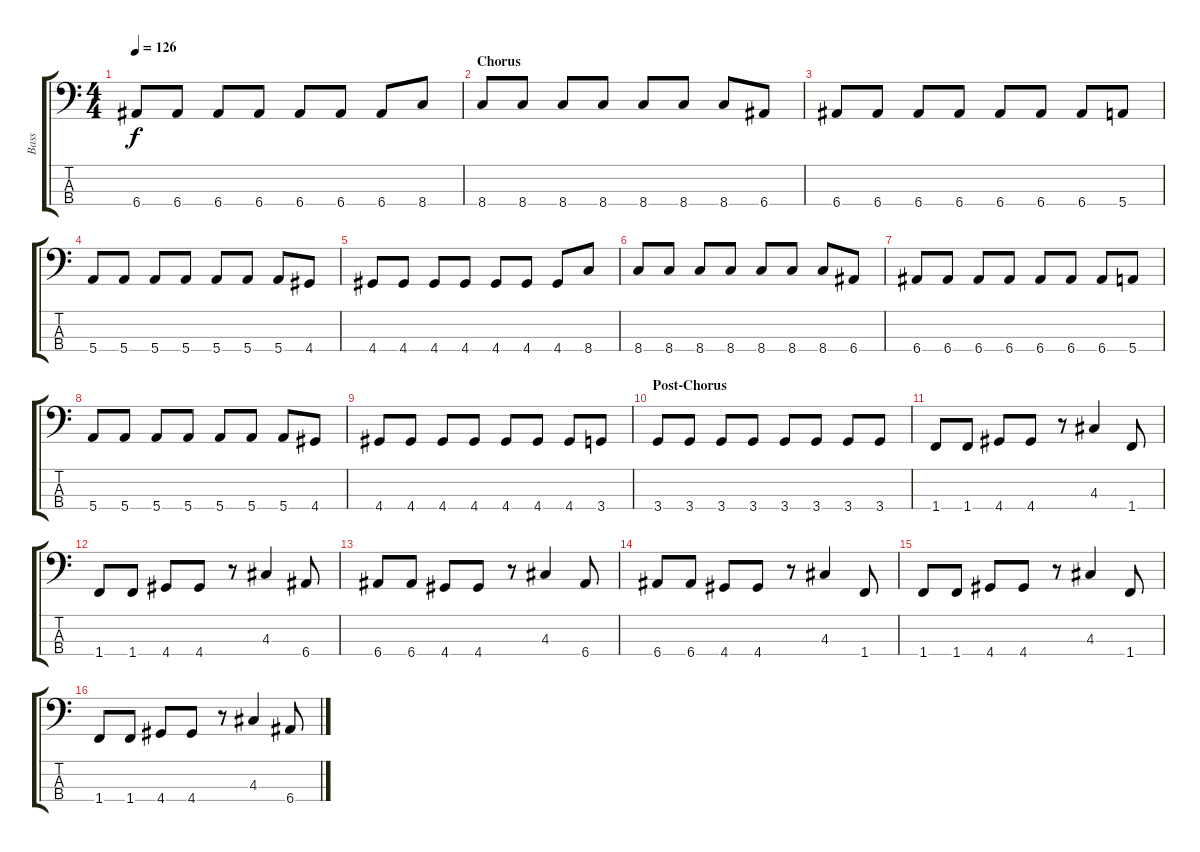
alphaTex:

\track ("Bass" "Bass") {instrument electricbasspick}
\staff {score tabs}
\tuning (G2 D2 A1 E1) {hide}
\ts (4 4)
\tempo 126
\clef f4
\ks c
6.4.8{dy f} 6.4.8 6.4.8 6.4.8 6.4.8 6.4.8 6.4.8 8.4.8 |
\section ("" "Chorus")
8.4.8 8.4.8 8.4.8 8.4.8 8.4.8 8.4.8 8.4.8 6.4.8 |
6.4.8 6.4.8 6.4.8 6.4.8 6.4.8 6.4.8 6.4.8 5.4.8 |
5.4.8 5.4.8 5.4.8 5.4.8 5.4.8 5.4.8 5.4.8 4.4.8 |
4.4.8 4.4.8 4.4.8 4.4.8 4.4.8 4.4.8 4.4.8 8.4.8 |
8.4.8 8.4.8 8.4.8 8.4.8 8.4.8 8.4.8 8.4.8 6.4.8 |
6.4.8 6.4.8 6.4.8 6.4.8 6.4.8 6.4.8 6.4.8 5.4.8 |
5.4.8 5.4.8 5.4.8 5.4.8 5.4.8 5.4.8 5.4.8 4.4.8 |
4.4.8 4.4.8 4.4.8 4.4.8 4.4.8 4.4.8 4.4.8 3.4.8 |
\section ("" "Post-Chorus")
3.4.8 3.4.8 3.4.8 3.4.8 3.4.8 3.4.8 3.4.8 3.4.8 |
1.4.8 1.4.8 4.4.8 4.4.8 r.8 4.3.4 1.4.8 |
1.4.8 1.4.8 4.4.8 4.4.8 r.8 4.3.4 6.4.8 |
6.4.8 6.4.8 4.4.8 4.4.8 r.8 4.3.4 6.4.8 |
6.4.8 6.4.8 4.4.8 4.4.8 r.8 4.3.4 1.4.8 |
1.4.8 1.4.8 4.4.8 4.4.8 r.8 4.3.4 1.4.8 |
1.4.8 1.4.8 4.4.8 4.4.8 r.8 4.3.4 6.4.8
